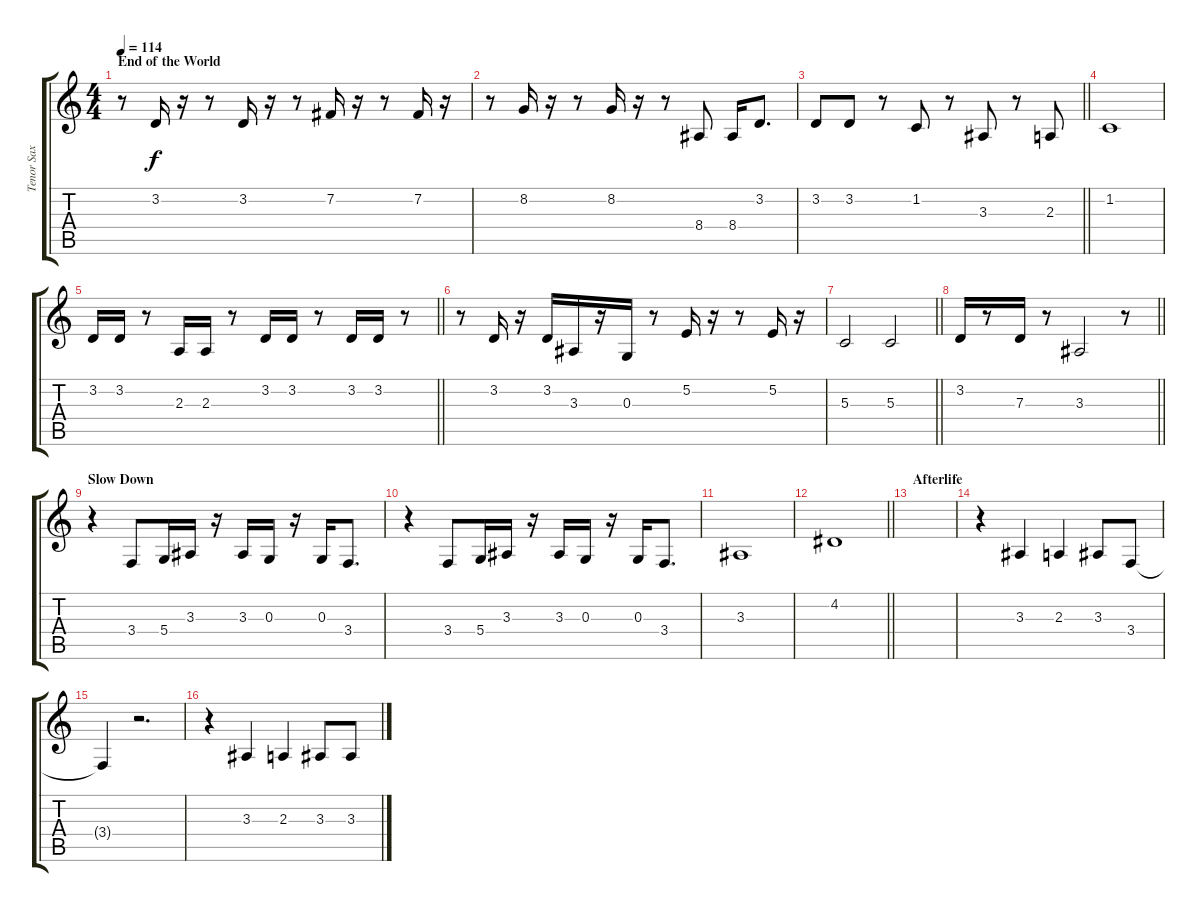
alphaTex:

\track ("Tenor Sax" "Tenor Sax") {instrument tenorsax}
\staff {score tabs}
\tuning (E4 B3 G3 D3 A2 E2) {hide}
\ts (4 4)
\section ("" "End of the World")
\tempo 114
\clef g2
\ks c
r.8{dy f} 3.2.16 r.16 r.8 3.2.16 r.16 r.8 7.2.16 r.16 r.8 7.2.16 r.16 |
r.8 8.2.16 r.16 r.8 8.2.16 r.16 r.8 8.4.8 8.4.16 3.2.8{d} |
\barLineRight lightlight
3.2.8 3.2.8 r.8 1.2.8 r.8 3.3.8 r.8 2.3.8 |
1.2.1 |
\barLineRight lightlight
3.2.16 3.2.16 r.8 2.3.16 2.3.16 r.8 3.2.16 3.2.16 r.8 3.2.16 3.2.16 r.8 |
r.8 3.2.16 r.16 3.2.16 3.3.16 r.16 0.3.16 r.8 5.2.16 r.16 r.8 5.2.16 r.16 |
\barLineRight lightlight
5.3.2 5.3.2 |
\barLineRight lightlight
3.2.16 r.8 7.3.16 r.8 3.3.2 r.8 |
\section ("" "Slow Down")
r.4 3.4.8 5.4.16 3.3.16 r.16 3.3.16 0.3.16 r.16 0.3.16 3.4.8{d} |
r.4 3.4.8 5.4.16 3.3.16 r.16 3.3.16 0.3.16 r.16 0.3.16 3.4.8{d} |
3.3.1 |
\barLineRight lightlight
4.2.1 |
\section ("" "Afterlife")
|
r.4 3.3.4 2.3.4 3.3.8 3.4.8 |
3.4{t}.4 r.2{d} |
r.4 3.3.4 2.3.4 3.3.8 3.3.8
